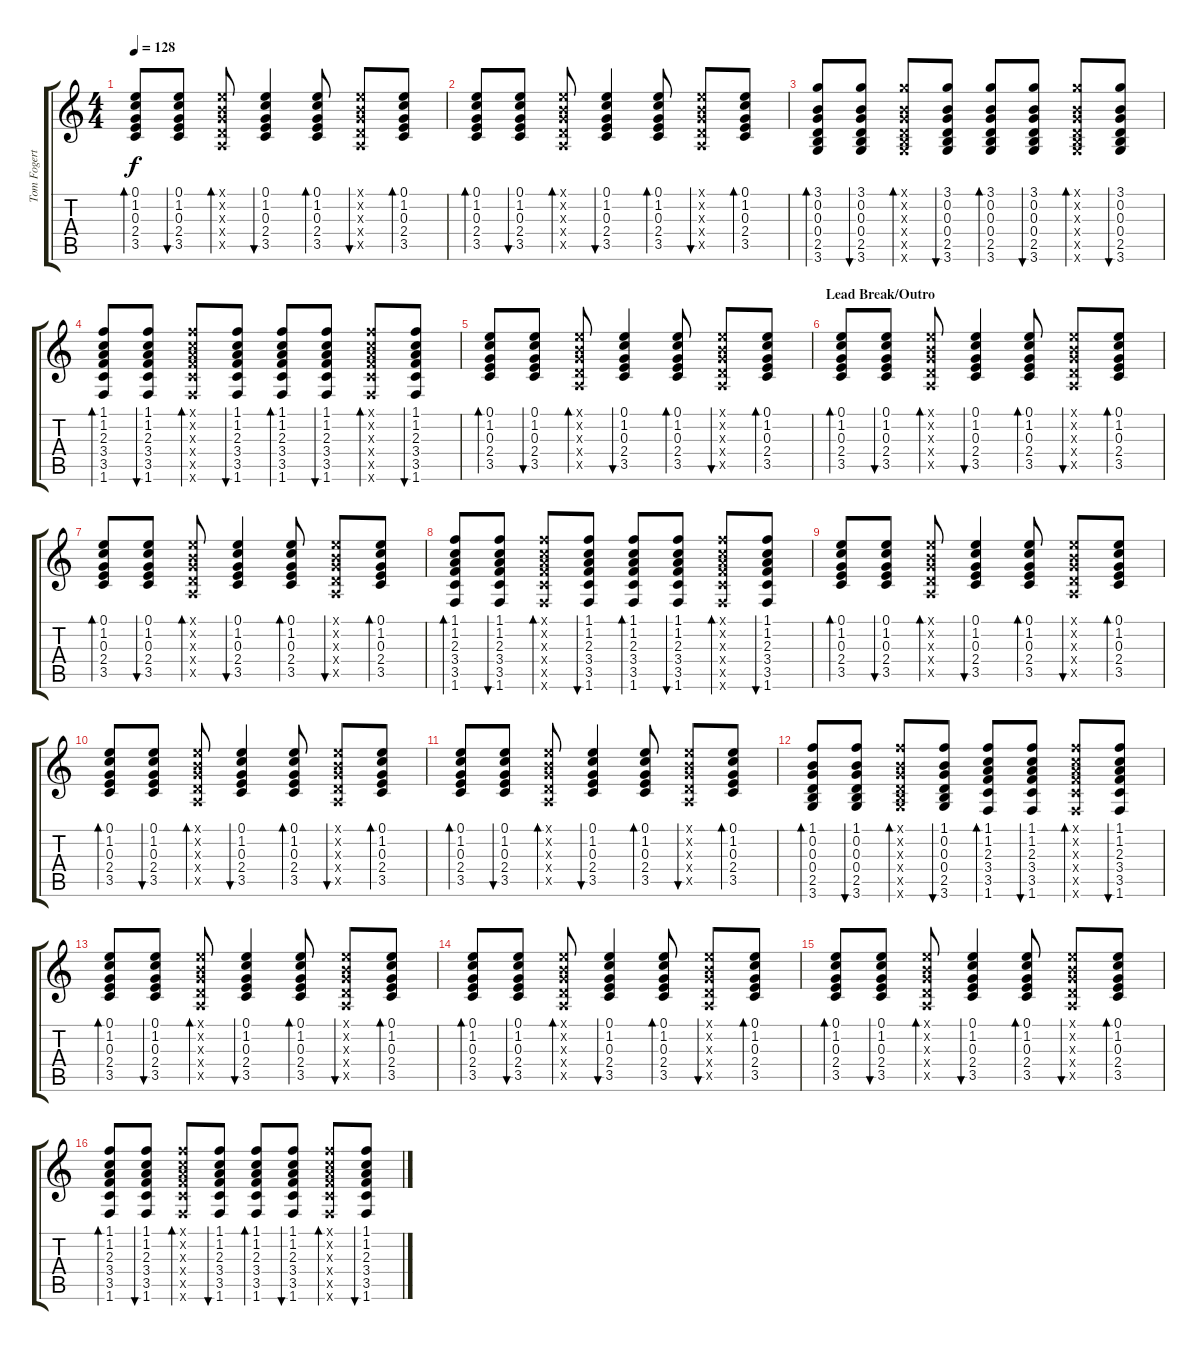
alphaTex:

\track ("Tom Fogerty" "Tom Fogert") {instrument acousticguitarsteel}
\staff {score tabs}
\tuning (E4 B3 G3 D3 A2 E2) {hide}
\ts (4 4)
\tempo 128
\clef g2
\ks c
(0.1 1.2 0.3 2.4 3.5).8{bd 60 dy f} (0.1 1.2 0.3 2.4 3.5).8{bu 60} (0.1{x} 0.2{x} 0.3{x} 0.4{x} 0.5{x}).8{bd 60} (0.1 1.2 0.3 2.4 3.5).4{bu 60} (0.1 1.2 0.3 2.4 3.5).8{bd 60} (0.1{x} 0.2{x} 0.3{x} 0.4{x} 0.5{x}).8{bu 60} (0.1 1.2 0.3 2.4 3.5).8{bd 60} |
(0.1 1.2 0.3 2.4 3.5).8{bd 60} (0.1 1.2 0.3 2.4 3.5).8{bu 60} (0.1{x} 0.2{x} 0.3{x} 0.4{x} 0.5{x}).8{bd 60} (0.1 1.2 0.3 2.4 3.5).4{bu 60} (0.1 1.2 0.3 2.4 3.5).8{bd 60} (0.1{x} 0.2{x} 0.3{x} 0.4{x} 0.5{x}).8{bu 60} (0.1 1.2 0.3 2.4 3.5).8{bd 60} |
(3.1 0.2 0.3 0.4 2.5 3.6).8{bd 60} (3.1 0.2 0.3 0.4 2.5 3.6).8{bu 60} (3.1{x} 0.2{x} 0.3{x} 0.4{x} 2.5{x} 3.6{x}).8{bd 60} (3.1 0.2 0.3 0.4 2.5 3.6).8{bu 60} (3.1 0.2 0.3 0.4 2.5 3.6).8{bd 60} (3.1 0.2 0.3 0.4 2.5 3.6).8{bu 60} (3.1{x} 0.2{x} 0.3{x} 0.4{x} 2.5{x} 3.6{x}).8{bd 60} (3.1 0.2 0.3 0.4 2.5 3.6).8{bu 60} |
(1.1 1.2 2.3 3.4 3.5 1.6).8{bd 60} (1.1 1.2 2.3 3.4 3.5 1.6).8{bu 60} (1.1{x} 1.2{x} 2.3{x} 3.4{x} 3.5{x} 1.6{x}).8{bd 60} (1.1 1.2 2.3 3.4 3.5 1.6).8{bu 60} (1.1 1.2 2.3 3.4 3.5 1.6).8{bd 60} (1.1 1.2 2.3 3.4 3.5 1.6).8{bu 60} (1.1{x} 1.2{x} 2.3{x} 3.4{x} 3.5{x} 1.6{x}).8{bd 60} (1.1 1.2 2.3 3.4 3.5 1.6).8{bu 60} |
(0.1 1.2 0.3 2.4 3.5).8{bd 60} (0.1 1.2 0.3 2.4 3.5).8{bu 60} (0.1{x} 0.2{x} 0.3{x} 0.4{x} 0.5{x}).8{bd 60} (0.1 1.2 0.3 2.4 3.5).4{bu 60} (0.1 1.2 0.3 2.4 3.5).8{bd 60} (0.1{x} 0.2{x} 0.3{x} 0.4{x} 0.5{x}).8{bu 60} (0.1 1.2 0.3 2.4 3.5).8{bd 60} |
\section ("" "Lead Break/Outro")
(0.1 1.2 0.3 2.4 3.5).8{bd 60} (0.1 1.2 0.3 2.4 3.5).8{bu 60} (0.1{x} 0.2{x} 0.3{x} 0.4{x} 0.5{x}).8{bd 60} (0.1 1.2 0.3 2.4 3.5).4{bu 60} (0.1 1.2 0.3 2.4 3.5).8{bd 60} (0.1{x} 0.2{x} 0.3{x} 0.4{x} 0.5{x}).8{bu 60} (0.1 1.2 0.3 2.4 3.5).8{bd 60} |
(0.1 1.2 0.3 2.4 3.5).8{bd 60} (0.1 1.2 0.3 2.4 3.5).8{bu 60} (0.1{x} 0.2{x} 0.3{x} 0.4{x} 0.5{x}).8{bd 60} (0.1 1.2 0.3 2.4 3.5).4{bu 60} (0.1 1.2 0.3 2.4 3.5).8{bd 60} (0.1{x} 0.2{x} 0.3{x} 0.4{x} 0.5{x}).8{bu 60} (0.1 1.2 0.3 2.4 3.5).8{bd 60} |
(1.1 1.2 2.3 3.4 3.5 1.6).8{bd 60} (1.1 1.2 2.3 3.4 3.5 1.6).8{bu 60} (1.1{x} 1.2{x} 2.3{x} 3.4{x} 3.5{x} 1.6{x}).8{bd 60} (1.1 1.2 2.3 3.4 3.5 1.6).8{bu 60} (1.1 1.2 2.3 3.4 3.5 1.6).8{bd 60} (1.1 1.2 2.3 3.4 3.5 1.6).8{bu 60} (1.1{x} 1.2{x} 2.3{x} 3.4{x} 3.5{x} 1.6{x}).8{bd 60} (1.1 1.2 2.3 3.4 3.5 1.6).8{bu 60} |
(0.1 1.2 0.3 2.4 3.5).8{bd 60} (0.1 1.2 0.3 2.4 3.5).8{bu 60} (0.1{x} 0.2{x} 0.3{x} 0.4{x} 0.5{x}).8{bd 60} (0.1 1.2 0.3 2.4 3.5).4{bu 60} (0.1 1.2 0.3 2.4 3.5).8{bd 60} (0.1{x} 0.2{x} 0.3{x} 0.4{x} 0.5{x}).8{bu 60} (0.1 1.2 0.3 2.4 3.5).8{bd 60} |
(0.1 1.2 0.3 2.4 3.5).8{bd 60} (0.1 1.2 0.3 2.4 3.5).8{bu 60} (0.1{x} 0.2{x} 0.3{x} 0.4{x} 0.5{x}).8{bd 60} (0.1 1.2 0.3 2.4 3.5).4{bu 60} (0.1 1.2 0.3 2.4 3.5).8{bd 60} (0.1{x} 0.2{x} 0.3{x} 0.4{x} 0.5{x}).8{bu 60} (0.1 1.2 0.3 2.4 3.5).8{bd 60} |
(0.1 1.2 0.3 2.4 3.5).8{bd 60} (0.1 1.2 0.3 2.4 3.5).8{bu 60} (0.1{x} 0.2{x} 0.3{x} 0.4{x} 0.5{x}).8{bd 60} (0.1 1.2 0.3 2.4 3.5).4{bu 60} (0.1 1.2 0.3 2.4 3.5).8{bd 60} (0.1{x} 0.2{x} 0.3{x} 0.4{x} 0.5{x}).8{bu 60} (0.1 1.2 0.3 2.4 3.5).8{bd 60} |
(1.1 0.2 0.3 0.4 2.5 3.6).8{bd 60} (1.1 0.2 0.3 0.4 2.5 3.6).8{bu 60} (1.1{x} 0.2{x} 0.3{x} 0.4{x} 2.5{x} 3.6{x}).8{bd 60} (1.1 0.2 0.3 0.4 2.5 3.6).8{bu 60} (1.1 1.2 2.3 3.4 3.5 1.6).8{bd 60} (1.1 1.2 2.3 3.4 3.5 1.6).8{bu 60} (1.1{x} 1.2{x} 2.3{x} 3.4{x} 3.5{x} 1.6{x}).8{bd 60} (1.1 1.2 2.3 3.4 3.5 1.6).8{bu 60} |
(0.1 1.2 0.3 2.4 3.5).8{bd 60} (0.1 1.2 0.3 2.4 3.5).8{bu 60} (0.1{x} 0.2{x} 0.3{x} 0.4{x} 0.5{x}).8{bd 60} (0.1 1.2 0.3 2.4 3.5).4{bu 60} (0.1 1.2 0.3 2.4 3.5).8{bd 60} (0.1{x} 0.2{x} 0.3{x} 0.4{x} 0.5{x}).8{bu 60} (0.1 1.2 0.3 2.4 3.5).8{bd 60} |
(0.1 1.2 0.3 2.4 3.5).8{bd 60} (0.1 1.2 0.3 2.4 3.5).8{bu 60} (0.1{x} 0.2{x} 0.3{x} 0.4{x} 0.5{x}).8{bd 60} (0.1 1.2 0.3 2.4 3.5).4{bu 60} (0.1 1.2 0.3 2.4 3.5).8{bd 60} (0.1{x} 0.2{x} 0.3{x} 0.4{x} 0.5{x}).8{bu 60} (0.1 1.2 0.3 2.4 3.5).8{bd 60} |
(0.1 1.2 0.3 2.4 3.5).8{bd 60} (0.1 1.2 0.3 2.4 3.5).8{bu 60} (0.1{x} 0.2{x} 0.3{x} 0.4{x} 0.5{x}).8{bd 60} (0.1 1.2 0.3 2.4 3.5).4{bu 60} (0.1 1.2 0.3 2.4 3.5).8{bd 60} (0.1{x} 0.2{x} 0.3{x} 0.4{x} 0.5{x}).8{bu 60} (0.1 1.2 0.3 2.4 3.5).8{bd 60} |
(1.1 1.2 2.3 3.4 3.5 1.6).8{bd 60} (1.1 1.2 2.3 3.4 3.5 1.6).8{bu 60} (1.1{x} 1.2{x} 2.3{x} 3.4{x} 3.5{x} 1.6{x}).8{bd 60} (1.1 1.2 2.3 3.4 3.5 1.6).8{bu 60} (1.1 1.2 2.3 3.4 3.5 1.6).8{bd 60} (1.1 1.2 2.3 3.4 3.5 1.6).8{bu 60} (1.1{x} 1.2{x} 2.3{x} 3.4{x} 3.5{x} 1.6{x}).8{bd 60} (1.1 1.2 2.3 3.4 3.5 1.6).8{bu 60}
